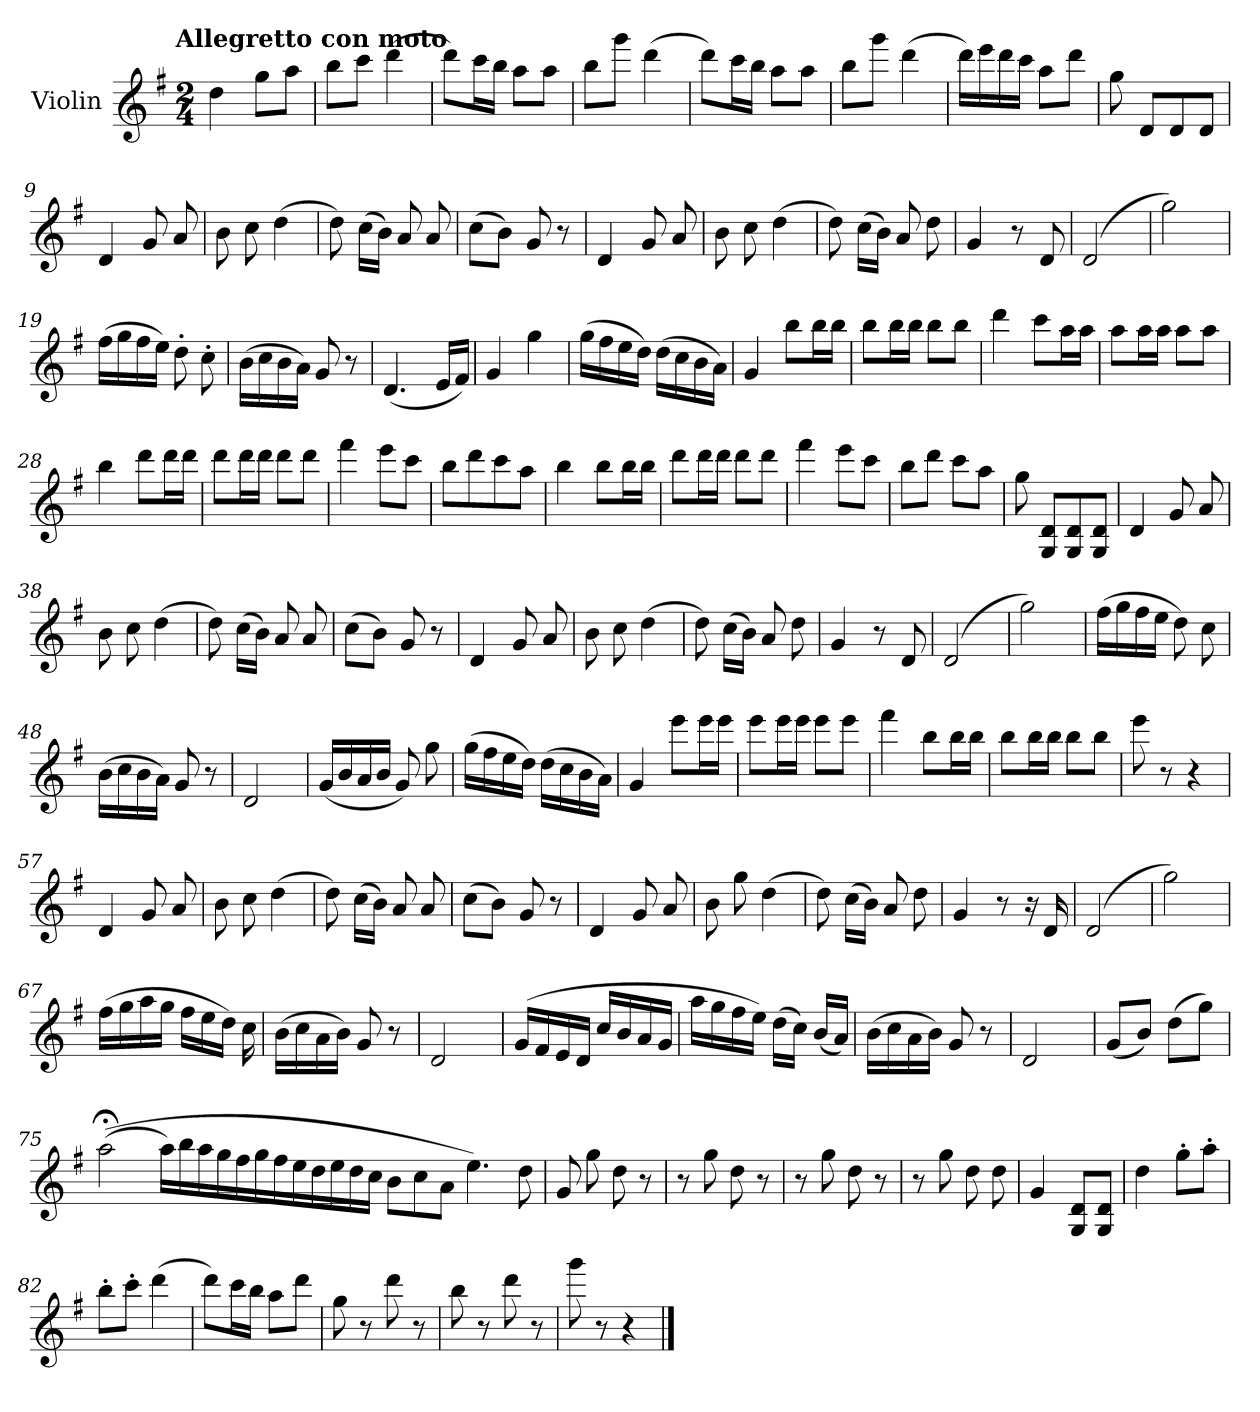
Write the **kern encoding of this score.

**kern
*part1
*staff1
*I"Violin
*I'Vln.
*clefG2
*k[f#]
!!LO:TX:omd:t=Allegretto con moto
*M2/4
*MM116
=1
4dd\
8gg\L
8aa\J
=2
8bb\L
8ccc\J
(>4ddd\
=3
8ddd\L)
16ccc\L
16bb\JJ
8aa\L
8aa\J
=4
8bb\L
8ggg\J
(>4ddd\
=5
8ddd\L)
16ccc\L
16bb\JJ
8aa\L
8aa\J
=6
8bb\L
8ggg\J
(>4ddd\
=7
16ddd\LL)
16eee\
16ddd\
16ccc\JJ
8aa\L
8ddd\J
!!LO:LB:g=z
=8
8gg\
8d/L
8d/
8d/J
=9
4d/
8g/
8a/
=10
8b\
8cc\
(>4dd\
=11
8dd\)
(>16cc\LL
16b\JJ)
8a/
8a/
=12
(>8cc\L
8b\J)
8g/
8r
=13
4d/
8g/
8a/
=14
8b\
8cc\
(>4dd\
=15
8dd\)
(>16cc\LL
16b\JJ)
8a/
8dd\
!!LO:LB:g=z
=16
4g/
8r
8d/
=17
(>2d/
=18
2gg\)
=19
(>16ff#\LL
16gg\
16ff#\
16ee\JJ)
8dd'\
8cc'\
=20
(>16b\LL
16cc\
16b\
16a\JJ)
8g/
8r
=21
(<4.d/
16e/LL
16f#/JJ)
=22
4g/
4gg\
=23
(>16gg\LL
16ff#\
16ee\
16dd\JJ)
(>16dd\LL
16cc\
16b\
16a\JJ)
!!LO:LB:g=z
=24
4g/
8bb\L
16bb\L
16bb\JJ
=25
8bb\L
16bb\L
16bb\JJ
8bb\L
8bb\J
=26
4ddd\
8ccc\L
16aa\L
16aa\JJ
=27
8aa\L
16aa\L
16aa\JJ
8aa\L
8aa\J
=28
4bb\
8ddd\L
16ddd\L
16ddd\JJ
=29
8ddd\L
16ddd\L
16ddd\JJ
8ddd\L
8ddd\J
=30
4fff#\
8eee\L
8ccc\J
!!LO:LB:g=z
=31
8bb\L
8ddd\
8ccc\
8aa\J
=32
4bb\
8bb\L
16bb\L
16bb\JJ
=33
8ddd\L
16ddd\L
16ddd\JJ
8ddd\L
8ddd\J
=34
4fff#\
8eee\L
8ccc\J
=35
8bb\L
8ddd\J
8ccc\L
8aa\J
=36
8gg\
8G/ 8d/L
8G/ 8d/
8G/ 8d/J
=37
4d/
8g/
8a/
=38
8b\
8cc\
(>4dd\
!!LO:LB:g=z
=39
8dd\)
(>16cc\LL
16b\JJ)
8a/
8a/
=40
(>8cc\L
8b\J)
8g/
8r
=41
4d/
8g/
8a/
=42
8b\
8cc\
(>4dd\
=43
8dd\)
(>16cc\LL
16b\JJ)
8a/
8dd\
=44
4g/
8r
8d/
=45
(>2d/
=46
2gg\)
!!LO:LB:g=z
=47
(>16ff#\LL
16gg\
16ff#\
16ee\JJ
8dd\)
8cc\
=48
(>16b\LL
16cc\
16b\
16a\JJ)
8g/
8r
=49
2d/
=50
(<16g/LL
16b/
16a/
16b/JJ
8g/)
8gg\
=51
(>16gg\LL
16ff#\
16ee\
16dd\JJ)
(>16dd\LL
16cc\
16b\
16a\JJ)
=52
4g/
8eee\L
16eee\L
16eee\JJ
=53
8eee\L
16eee\L
16eee\JJ
8eee\L
8eee\J
!!LO:LB:g=z
=54
4fff#\
8bb\L
16bb\L
16bb\JJ
=55
8bb\L
16bb\L
16bb\JJ
8bb\L
8bb\J
=56
8eee\
8r
4r
=57
4d/
8g/
8a/
=58
8b\
8cc\
(>4dd\
=59
8dd\)
(>16cc\LL
16b\JJ)
8a/
8a/
=60
(>8cc\L
8b\J)
8g/
8r
=61
4d/
8g/
8a/
!!LO:LB:g=z
=62
8b\
8gg\
(>4dd\
=63
8dd\)
(>16cc\LL
16b\JJ)
8a/
8dd\
=64
4g/
8r
16r
16d/
=65
(>2d/
=66
2gg\)
=67
(>16ff#\LL
16gg\
16aa\
16gg\JJ
16ff#\LL
16ee\
16dd\JJ)
16cc\
=68
(>16b\LL
16cc\
16a\
16b\JJ)
8g/
8r
=69
2d/
!!LO:LB:g=z
=70
(>16g/LL
16f#/
16e/
16d/JJ
16cc/LL
16b/
16a/
16g/JJ
=71
16aa\LL
16gg\
16ff#\
16ee\JJ)
(>16dd\LL
16cc\JJ)
(<16b/LL
16a/JJ)
=72
(>16b\LL
16cc\
16a\
16b\JJ)
8g/
8r
=73
2d/
=74
(<8g/L
8b/J)
(>8dd\L
8gg\J)
!!LO:PB:g=z
=75
(>(>2aa;<\
16aa\LL)
16bb\
16aa\
16gg\
16ff#\
16gg\
16ff#\
16ee\
16dd\
16ee\
16dd\
16cc\JJ
8b\L
8cc\
8a\J
4.ee\)
8dd\
=76
8g/
8gg\
8dd\
8r
=77
8r
8gg\
8dd\
8r
=78
8r
8gg\
8dd\
8r
=79
8r
8gg\
8dd\
8dd\
!!LO:LB:g=z
=80
4g/
8G/ 8d/L
8G/ 8d/J
=81
4dd\
8gg'\L
8aa'\J
=82
8bb'\L
8ccc'\J
(>4ddd\
=83
8ddd\L)
16ccc\L
16bb\JJ
8aa\L
8ddd\J
=84
8gg\
8r
8ddd\
8r
=85
8bb\
8r
8ddd\
8r
=86
8ggg\
8r
4r
==
*-
